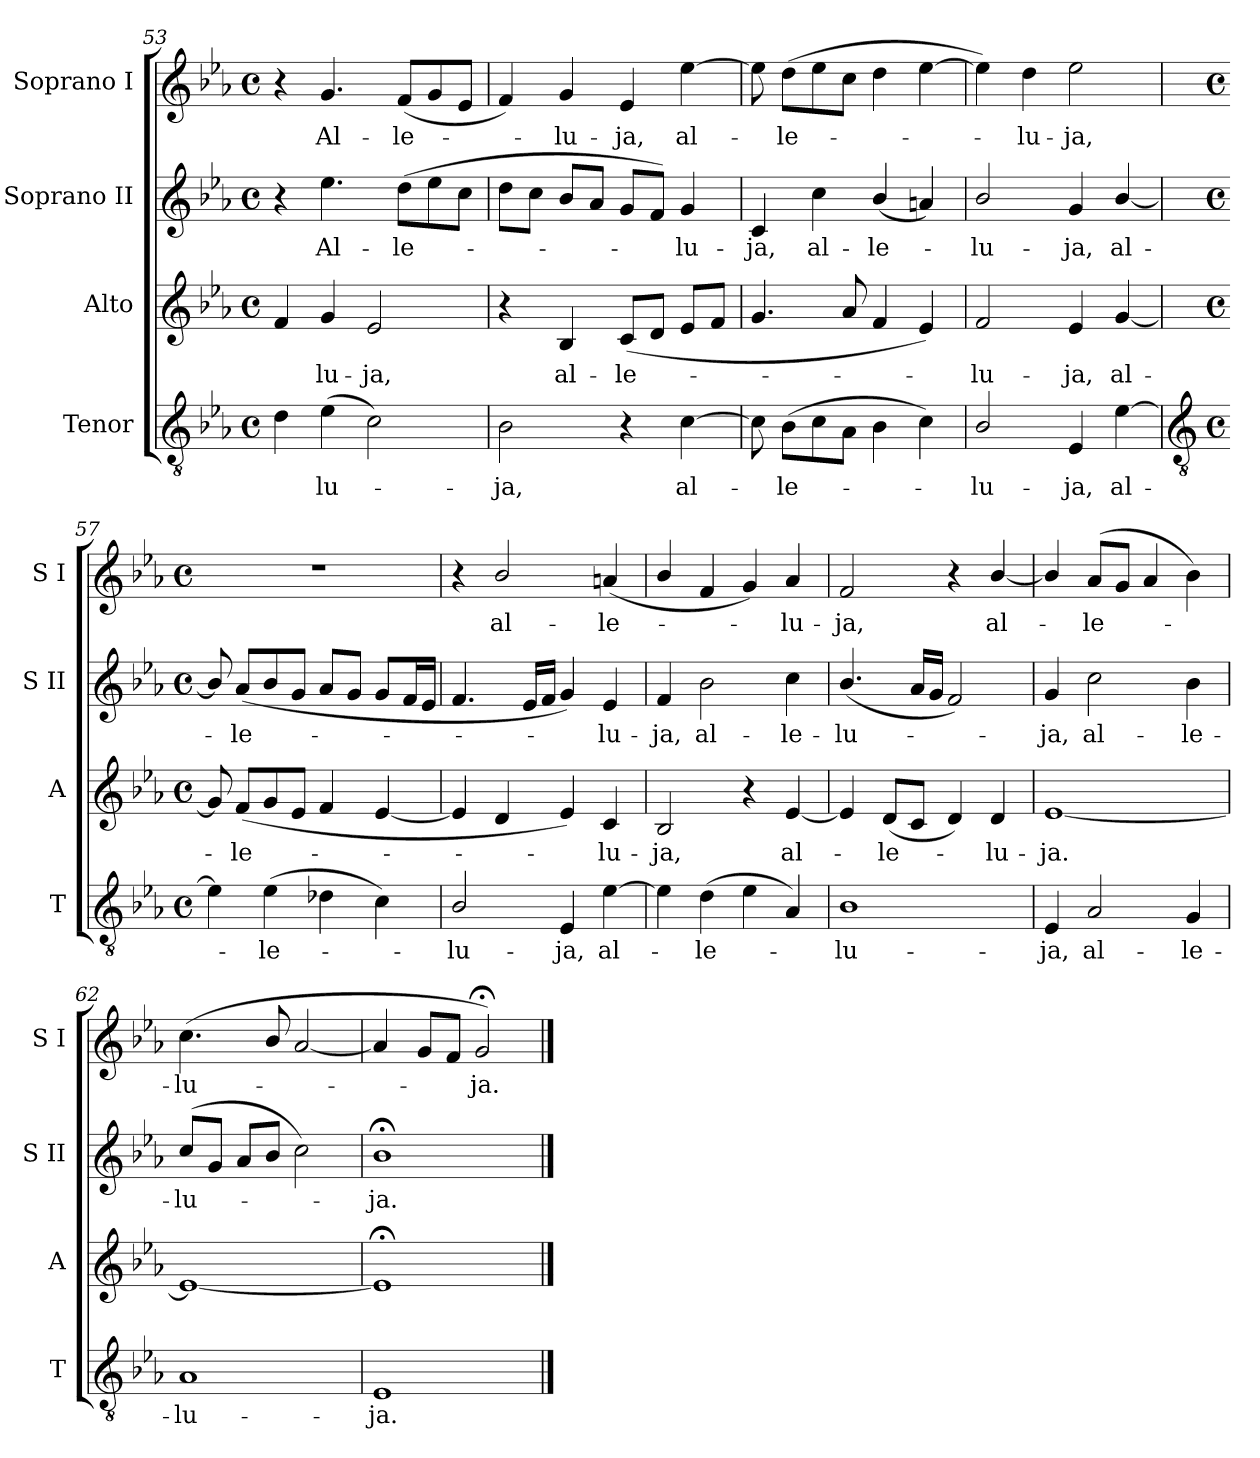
**kern	**text	**kern	**text	**kern	**text	**kern	**text
*part4	*part4	*part3	*part3	*part2	*part2	*part1	*part1
*staff4	*staff4	*staff3	*staff3	*staff2	*staff2	*staff1	*staff1
*I"Tenor	*	*I"Alto	*	*I"Soprano II	*	*I"Soprano I	*
*I'T	*	*I'A	*	*I'S II	*	*I'S I	*
*clefGv2	*	*clefG2	*	*clefG2	*	*clefG2	*
*k[b-e-a-]	*	*k[b-e-a-]	*	*k[b-e-a-]	*	*k[b-e-a-]	*
*E-:	*	*E-:	*	*E-:	*	*E-:	*
*M4/4	*	*M4/4	*	*M4/4	*	*M4/4	*
*met(c)	*	*met(c)	*	*met(c)	*	*met(c)	*
=53	=53	=53	=53	=53	=53	=53	=53
4d	.	4f	.	4r	.	4r	.
!	!LO:LY:b	!	!LO:LY:b	!	!LO:LY:b	!	!LO:LY:b
(>4e-	lu-	4g	lu-	4.ee-	Al-	4.g	Al-
!	!	!	!LO:LY:b	!	!	!	!
2c)	.	2e-	-ja,	.	.	.	.
!	!	!	!	!	!LO:LY:b	!	!LO:LY:b
.	.	.	.	(>8ddL	-le-	(<8fL	-le-
.	.	.	.	8ee-	.	8g	.
.	.	.	.	8ccJ	.	8e-J	.
=54	=54	=54	=54	=54	=54	=54	=54
!	!LO:LY:b	!	!	!	!	!	!
2B-	ja,	4r	.	8ddL	.	4f)	.
.	.	.	.	8ccJ	.	.	.
!	!	!	!LO:LY:b	!	!	!	!LO:LY:b
.	.	4B-	al-	8b-L	.	4g	lu-
.	.	.	.	8a-J	.	.	.
!	!	!	!LO:LY:b	!	!	!	!LO:LY:b
4r	.	(<8cL	-le-	8gL	.	4e-	-ja,
.	.	8dJ	.	8fJ)	.	.	.
!	!LO:LY:b	!	!	!	!LO:LY:b	!	!LO:LY:b
[4c	al-	8e-L	.	4g	lu-	[4ee-	al-
.	.	8fJ	.	.	.	.	.
=55	=55	=55	=55	=55	=55	=55	=55
!	!	!	!	!	!LO:LY:b	!	!
8c]	.	4.g	.	4c	-ja,	8ee-]	.
!	!LO:LY:b	!	!	!	!	!	!LO:LY:b
(>8B-L	le-	.	.	.	.	(>8ddL	le-
!	!	!	!	!	!LO:LY:b	!	!
8c	.	.	.	4cc	al-	8ee-	.
8A-J	.	8a-	.	.	.	8ccJ	.
!	!	!	!	!	!LO:LY:b	!	!
4B-	.	4f	.	(<4b-/	-le-	4dd	.
4c)	.	4e-)	.	4an)	.	[4ee-	.
=56	=56	=56	=56	=56	=56	=56	=56
!	!LO:LY:b	!	!LO:LY:b	!	!LO:LY:b	!	!
2B-/	lu-	2f	lu-	2b-/	lu-	4ee-])	.
!	!	!	!	!	!	!	!LO:LY:b
.	.	.	.	.	.	4dd	lu-
!	!LO:LY:b	!	!LO:LY:b	!	!LO:LY:b	!	!LO:LY:b
4E-	-ja,	4e-	-ja,	4g	-ja,	2ee-	-ja,
!	!LO:LY:b	!	!LO:LY:b	!	!LO:LY:b	!	!
[4e-	al-	[4g	al-	[4b-/	al-	.	.
!!LO:LB:g=z
=57	=57	=57	=57	=57	=57	=57	=57
*clefGv2	*	*	*	*	*	*	*
*M4/4	*	*M4/4	*	*M4/4	*	*M4/4	*
*met(c)	*	*met(c)	*	*met(c)	*	*met(c)	*
4e-]	.	8g]	.	8b-/]	.	1r	.
!	!	!	!LO:LY:b	!	!LO:LY:b	!	!
.	.	(<8fL	le-	(<8a-L	le-	.	.
!	!LO:LY:b	!	!	!	!	!	!
(>4e-	le-	8g	.	8b-	.	.	.
.	.	8e-J	.	8gJ	.	.	.
4d-X	.	4f	.	8a-L	.	.	.
.	.	.	.	8gJ	.	.	.
4c)	.	[4e-	.	8gL	.	.	.
.	.	.	.	16fL	.	.	.
.	.	.	.	16e-JJ	.	.	.
=58	=58	=58	=58	=58	=58	=58	=58
!	!LO:LY:b	!	!	!	!	!	!
2B-/	lu-	4e-]	.	4.f	.	4r	.
!	!	!	!	!	!	!	!LO:LY:b
.	.	4d	.	.	.	2b-/	al-
.	.	.	.	16e-LL	.	.	.
.	.	.	.	16fJJ	.	.	.
!	!LO:LY:b	!	!	!	!	!	!
4E-	-ja,	4e-)	.	4g)	.	.	.
!	!LO:LY:b	!	!LO:LY:b	!	!LO:LY:b	!	!LO:LY:b
[4e-	al-	4c	lu-	4e-	lu-	(<4an	-le-
=59	=59	=59	=59	=59	=59	=59	=59
!	!	!	!LO:LY:b	!	!LO:LY:b	!	!
4e-]	.	2B-	-ja,	4f	-ja,	4b-/	.
!	!LO:LY:b	!	!	!	!LO:LY:b	!	!
(>4d	le-	.	.	2b-	al-	4f	.
4e-	.	4r	.	.	.	4g)	.
!	!	!	!LO:LY:b	!	!LO:LY:b	!	!LO:LY:b
4A-)	.	[4e-	al-	4cc	-le-	4a-	lu-
=60	=60	=60	=60	=60	=60	=60	=60
!	!LO:LY:b	!	!	!	!LO:LY:b	!	!LO:LY:b
1B-	lu-	4e-]	.	(<4.b-/	-lu-	2f	-ja,
!	!	!	!LO:LY:b	!	!	!	!
.	.	(<8dL	le-	.	.	.	.
.	.	8cJ	.	16a-LL	.	.	.
.	.	.	.	16gJJ	.	.	.
.	.	4d)	.	2f)	.	4r	.
!	!	!	!LO:LY:b	!	!	!	!LO:LY:b
.	.	4d	lu-	.	.	[4b-/	al-
=61	=61	=61	=61	=61	=61	=61	=61
!	!LO:LY:b	!	!LO:LY:b	!	!LO:LY:b	!	!
4E-	-ja,	[1e-	-ja.	4g	ja,	4b-/]	.
!	!LO:LY:b	!	!	!	!LO:LY:b	!	!LO:LY:b
2A-	al-	.	.	2cc	al-	(<8a-L	le-
.	.	.	.	.	.	8gJ	.
.	.	.	.	.	.	4a-	.
!	!LO:LY:b	!	!	!	!LO:LY:b	!	!
4G	-le-	.	.	4b-	-le-	4b-)	.
=62	=62	=62	=62	=62	=62	=62	=62
!	!LO:LY:b	!	!	!	!LO:LY:b	!	!LO:LY:b
1A-	-lu-	1e-_	.	(<8ccL	-lu-	(<4.cc	lu-
.	.	.	.	8gJ	.	.	.
.	.	.	.	8a-L	.	.	.
.	.	.	.	8b-J	.	8b-/	.
.	.	.	.	2cc)	.	[2a-	.
=63	=63	=63	=63	=63	=63	=63	=63
!	!LO:LY:b	!	!	!	!LO:LY:b	!	!
1E-	-ja.	1e-;<]	.	1b-;<	ja.	4a-]	.
.	.	.	.	.	.	8gL	.
.	.	.	.	.	.	8fJ	.
!	!	!	!	!	!	!	!LO:LY:b
.	.	.	.	.	.	2g;<)	ja.
==	==	==	==	==	==	==	==
*-	*-	*-	*-	*-	*-	*-	*-
